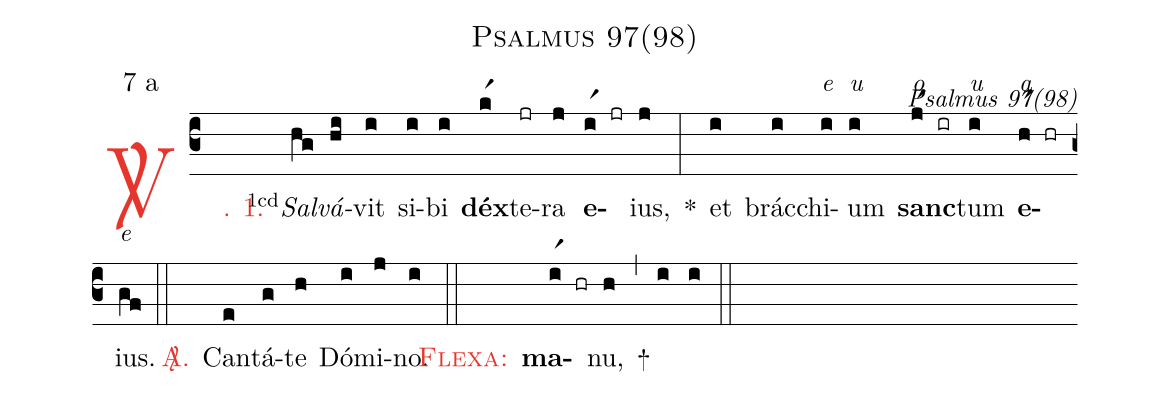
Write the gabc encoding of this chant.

name: Psalmus 97(98);
mode: 7;
mode-differentia: a;
commentary: Psalmus 97(98);
%%
(c3)

<c><sp>V/</sp>. 1.</c>() <v>\VSup{1cd}</v><i>Sal</i>(hg)<i>vá</i>(hi)vit(i) si(i)bi(i) <b>déx</b>(kr1)te(jr)ra(j) <b>e</b>(ir1 jr)ius,(j) *(:) et(i) brác(i)chi<alt>e</alt>(i)um<alt>u</alt>(i) <b>sanc</b><alt>o</alt>(jr1 ir)tum<alt>u</alt>(i) <b>e</b><alt>a</alt>(hr1 hr)ius.<alt>e</alt>(gf)


(::)

<nlba><c><sp>A/</sp>.</c>() Can</nlba>(e)tá(g)te(h) Dó(i)mi(j)no.(i)

(::)

<c><sc>Flexa:</sc></c>() <b>ma</b>(ir1 hr)nu,(h) +(,) (i) (i)

(::)
